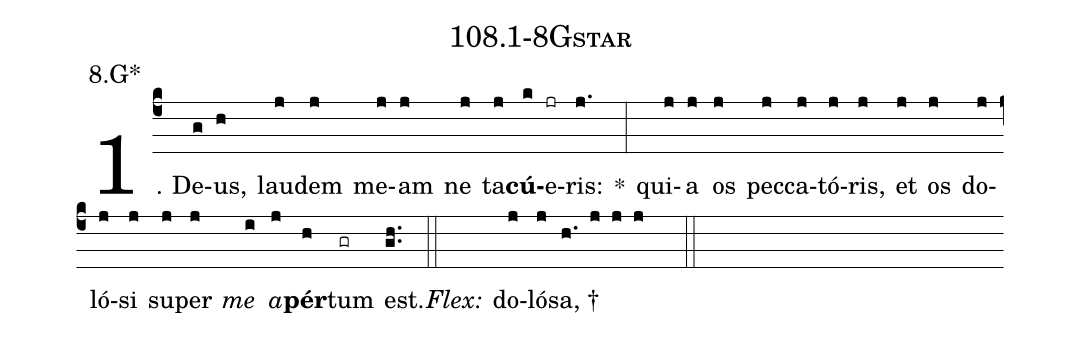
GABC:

name: 108.1-8Gstar;
annotation: 8.G*;
%%
(c4)1. De(g)us,(h) lau(j)dem(j) me(j)am(j) ne(j) ta(j)<b>cú</b>(k)e(jr)ris:(j.) *(:) qui(j)a(j) os(j) pec(j)ca(j)tó(j)ris,(j) et(j) os(j) do(j)ló(j)si(j) su(j)per(j) <i>me</i>(i) <i>a</i>(j)<b>pér</b>(h)tum(gr) est.(gh..) (::)
<i>Flex:</i>()  do(j)ló(j)sa, †(h. j j j  ::)
